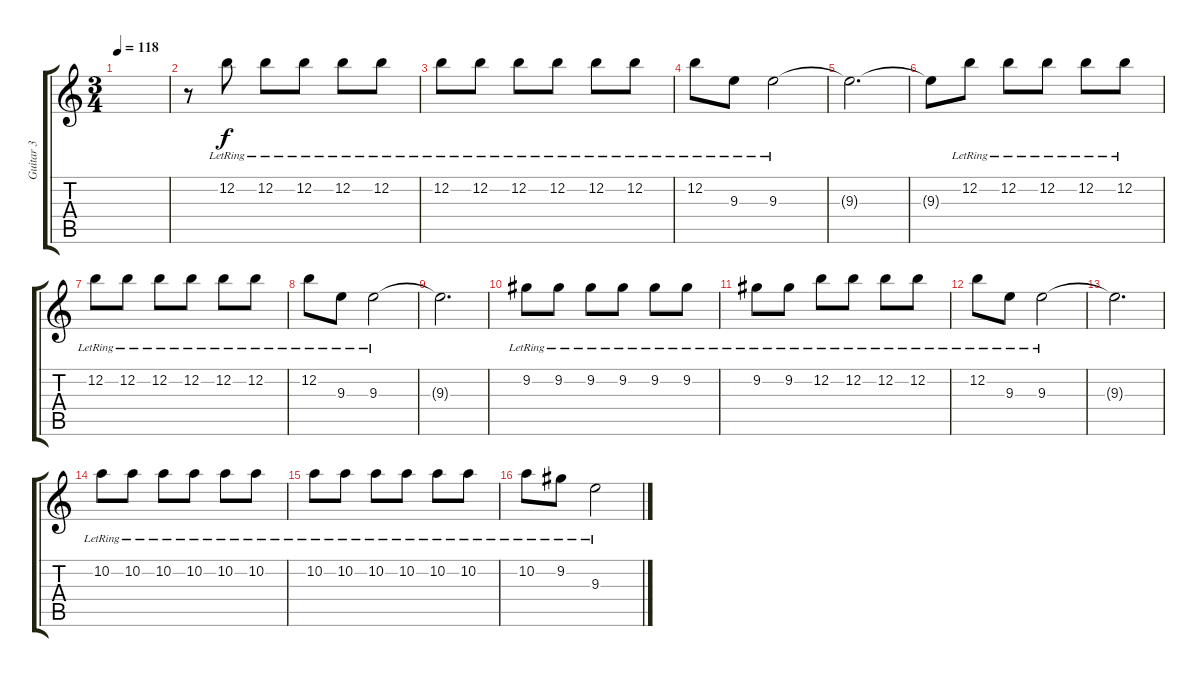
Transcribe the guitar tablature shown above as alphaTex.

\track ("Guitar 3" "Guitar 3") {instrument electricguitarjazz}
\staff {score tabs}
\tuning (E4 B3 G3 D3 A2 E2) {hide}
\ts (3 4)
\tempo 118
\clef g2
\ks c
|
r.8 12.2{lr}.8 12.2{lr}.8 12.2{lr}.8 12.2{lr}.8 12.2{lr}.8 |
12.2{lr}.8 12.2{lr}.8 12.2{lr}.8 12.2{lr}.8 12.2{lr}.8 12.2{lr}.8 |
12.2{lr}.8 9.3{lr}.8 9.3{lr}.2 |
9.3{t}.2{d} |
9.3{t}.8 12.2{lr}.8 12.2{lr}.8 12.2{lr}.8 12.2{lr}.8 12.2{lr}.8 |
12.2{lr}.8 12.2{lr}.8 12.2{lr}.8 12.2{lr}.8 12.2{lr}.8 12.2{lr}.8 |
12.2{lr}.8 9.3{lr}.8 9.3{lr}.2 |
9.3{t}.2{d} |
9.2{lr}.8 9.2{lr}.8 9.2{lr}.8 9.2{lr}.8 9.2{lr}.8 9.2{lr}.8 |
9.2{lr}.8 9.2{lr}.8 12.2{lr}.8 12.2{lr}.8 12.2{lr}.8 12.2{lr}.8 |
12.2{lr}.8 9.3{lr}.8 9.3{lr}.2 |
9.3{t}.2{d} |
10.2{lr}.8 10.2{lr}.8 10.2{lr}.8 10.2{lr}.8 10.2{lr}.8 10.2{lr}.8 |
10.2{lr}.8 10.2{lr}.8 10.2{lr}.8 10.2{lr}.8 10.2{lr}.8 10.2{lr}.8 |
10.2{lr}.8 9.2{lr}.8 9.3{lr}.2
